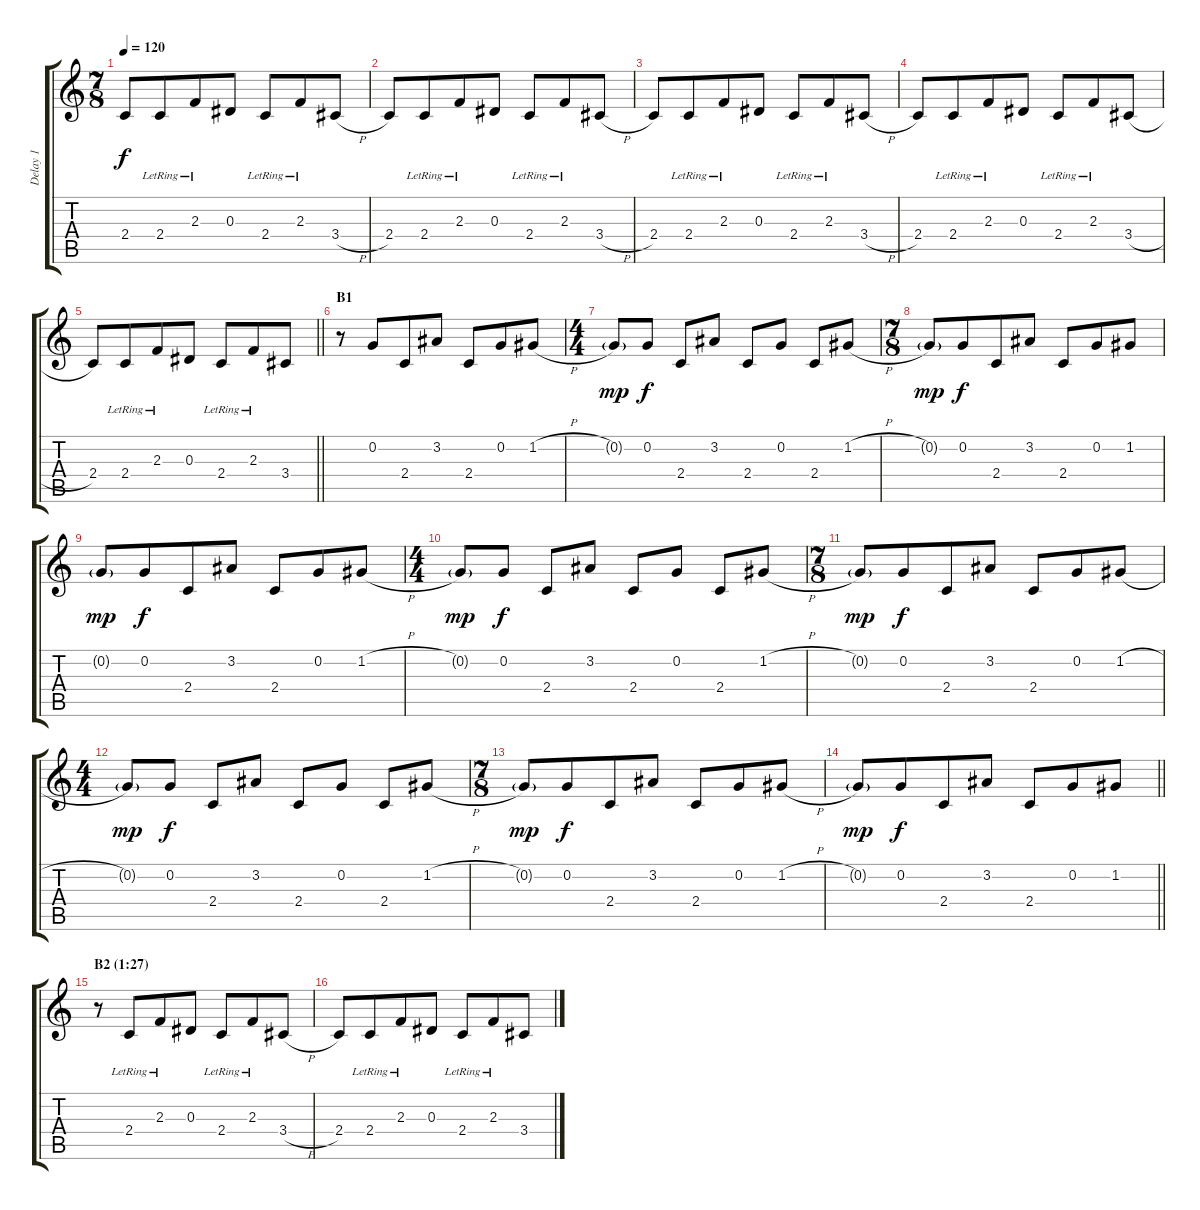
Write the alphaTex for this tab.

\track ("Delay 1" "Delay 1") {instrument overdrivenguitar}
\staff {score tabs}
\tuning (C4 G3 Eb3 Bb2 F2 C2) {hide}
\ts (7 8)
\tempo 120
\clef g2
\ks c
2.4.8{dy f} 2.4{lr}.8 2.3{lr}.8 0.3.8 2.4{lr}.8 2.3{lr}.8 3.4{h}.8 |
2.4.8 2.4{lr}.8 2.3{lr}.8 0.3.8 2.4{lr}.8 2.3{lr}.8 3.4{h}.8 |
2.4.8 2.4{lr}.8 2.3{lr}.8 0.3.8 2.4{lr}.8 2.3{lr}.8 3.4{h}.8 |
2.4.8 2.4{lr}.8 2.3{lr}.8 0.3.8 2.4{lr}.8 2.3{lr}.8 3.4{h}.8 |
\barLineRight lightlight
2.4.8 2.4{lr}.8 2.3{lr}.8 0.3.8 2.4{lr}.8 2.3{lr}.8 3.4.8 |
\section ("" "B1")
r.8 0.2.8 2.4.8 3.2.8 2.4.8 0.2.8 1.2{h}.8 |
\ts (4 4)
0.2{g}.8{dy mp} 0.2.8{dy f} 2.4.8 3.2.8 2.4.8 0.2.8 2.4.8 1.2{h}.8 |
\ts (7 8)
0.2{g}.8{dy mp} 0.2.8{dy f} 2.4.8 3.2.8 2.4.8 0.2.8 1.2.8 |
0.2{g}.8{dy mp} 0.2.8{dy f} 2.4.8 3.2.8 2.4.8 0.2.8 1.2{h}.8 |
\ts (4 4)
0.2{g}.8{dy mp} 0.2.8{dy f} 2.4.8 3.2.8 2.4.8 0.2.8 2.4.8 1.2{h}.8 |
\ts (7 8)
0.2{g}.8{dy mp} 0.2.8{dy f} 2.4.8 3.2.8 2.4.8 0.2.8 1.2{h}.8 |
\ts (4 4)
0.2{g}.8{dy mp} 0.2.8{dy f} 2.4.8 3.2.8 2.4.8 0.2.8 2.4.8 1.2{h}.8 |
\ts (7 8)
0.2{g}.8{dy mp} 0.2.8{dy f} 2.4.8 3.2.8 2.4.8 0.2.8 1.2{h}.8 |
\barLineRight lightlight
0.2{g}.8{dy mp} 0.2.8{dy f} 2.4.8 3.2.8 2.4.8 0.2.8 1.2.8 |
\section ("" "B2 (1:27)")
r.8 2.4{lr}.8 2.3{lr}.8 0.3.8 2.4{lr}.8 2.3{lr}.8 3.4{h}.8 |
2.4.8 2.4{lr}.8 2.3{lr}.8 0.3.8 2.4{lr}.8 2.3{lr}.8 3.4{h}.8
